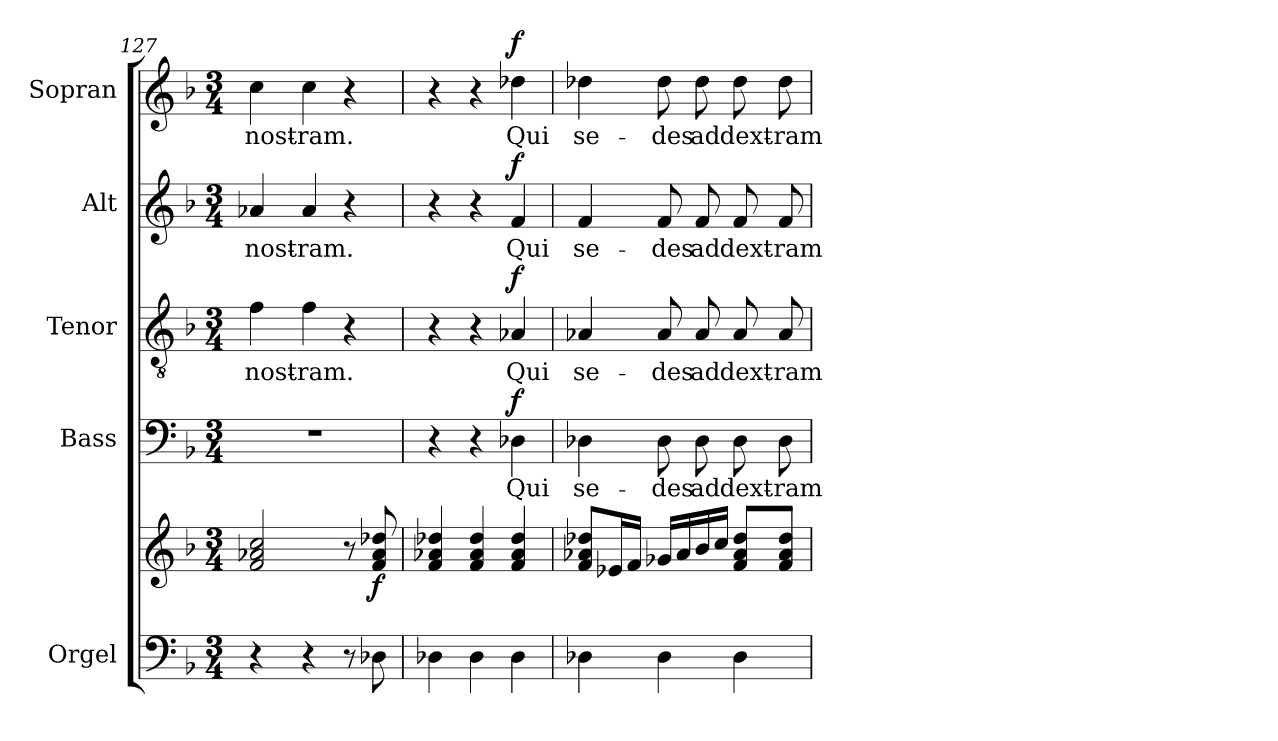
**kern	**kern	**dynam	**kern	**text	**dynam	**kern	**text	**dynam	**kern	**text	**dynam	**kern	**text	**dynam
*part5	*part5	*part5	*part4	*part4	*part4	*part3	*part3	*part3	*part2	*part2	*part2	*part1	*part1	*part1
*staff6	*staff5	*staff5/6	*staff4	*staff4	*staff4	*staff3	*staff3	*staff3	*staff2	*staff2	*staff2	*staff1	*staff1	*staff1
*I"Orgel	*	*	*I"Bass	*	*	*I"Tenor	*	*	*I"Alt	*	*	*I"Sopran	*	*
*I'Org.	*	*	*I'B.	*	*	*I'T.	*	*	*I'A.	*	*	*I'S.	*	*
*clefF4	*clefG2	*	*clefF4	*	*	*clefGv2	*	*	*clefG2	*	*	*clefG2	*	*
*k[b-]	*k[b-]	*	*k[b-]	*	*	*k[b-]	*	*	*k[b-]	*	*	*k[b-]	*	*
*F:	*F:	*	*F:	*	*	*F:	*	*	*F:	*	*	*F:	*	*
*M3/4	*M3/4	*	*M3/4	*	*	*M3/4	*	*	*M3/4	*	*	*M3/4	*	*
=127	=127	=127	=127	=127	=127	=127	=127	=127	=127	=127	=127	=127	=127	=127
!	!	!	!	!	!	!	!LO:LY:b	!	!	!LO:LY:b	!	!	!LO:LY:b	!
4r	2f/ 2a-X/ 2cc/	.	2.r	.	.	4f\	nost-	.	4a-X/	nost-	.	4cc\	nost-	.
!	!	!	!	!	!	!	!LO:LY:b	!	!	!LO:LY:b	!	!	!LO:LY:b	!
4r	.	.	.	.	.	4f\	-ram.	.	4a-/	-ram.	.	4cc\	-ram.	.
8r	8r	.	.	.	.	4r	.	.	4r	.	.	4r	.	.
!	!	!LO:DY:b	!	!	!	!	!	!	!	!	!	!	!	!
8D-X\	8f/ 8a-/ 8dd-X/	f	.	.	.	.	.	.	.	.	.	.	.	.
=128	=128	=128	=128	=128	=128	=128	=128	=128	=128	=128	=128	=128	=128	=128
4D-X\	4f/ 4a-X/ 4dd-X/	.	4r	.	.	4r	.	.	4r	.	.	4r	.	.
4D-\	4f/ 4a-/ 4dd-/	.	4r	.	.	4r	.	.	4r	.	.	4r	.	.
!	!	!	!	!LO:LY:b	!LO:DY:a	!	!LO:LY:b	!LO:DY:a	!	!LO:LY:b	!LO:DY:a	!	!LO:LY:b	!LO:DY:a
4D-\	4f/ 4a-/ 4dd-/	.	4D-X\	Qui	f	4A-X/	Qui	f	4f/	Qui	f	4dd-X\	Qui	f
=129	=129	=129	=129	=129	=129	=129	=129	=129	=129	=129	=129	=129	=129	=129
!	!	!	!	!LO:LY:b	!	!	!LO:LY:b	!	!	!LO:LY:b	!	!	!LO:LY:b	!
4D-X\	8f/ 8a-X/ 8dd-X/L	.	4D-X\	se-	.	4A-X/	se-	.	4f/	se-	.	4dd-X\	se-	.
.	16e-X/L	.	.	.	.	.	.	.	.	.	.	.	.	.
.	16f/JJ	.	.	.	.	.	.	.	.	.	.	.	.	.
!	!	!	!	!LO:LY:b	!	!	!LO:LY:b	!	!	!LO:LY:b	!	!	!LO:LY:b	!
4D-\	16g-X/LL	.	8D-\	-des	.	8A-/	-des	.	8f/	-des	.	8dd-\	-des	.
.	16a-/	.	.	.	.	.	.	.	.	.	.	.	.	.
!	!	!	!	!LO:LY:b	!	!	!LO:LY:b	!	!	!LO:LY:b	!	!	!LO:LY:b	!
.	16b-/	.	8D-\	ad	.	8A-/	ad	.	8f/	ad	.	8dd-\	ad	.
.	16cc/JJ	.	.	.	.	.	.	.	.	.	.	.	.	.
!	!	!	!	!LO:LY:b	!	!	!LO:LY:b	!	!	!LO:LY:b	!	!	!LO:LY:b	!
4D-\	8f/ 8a-/ 8dd-/L	.	8D-\	dext-	.	8A-/	dext-	.	8f/	dext-	.	8dd-\	dext-	.
!	!	!	!	!LO:LY:b	!	!	!LO:LY:b	!	!	!LO:LY:b	!	!	!LO:LY:b	!
.	8f/ 8a-/ 8dd-/J	.	8D-\	-ram	.	8A-/	-ram	.	8f/	-ram	.	8dd-\	-ram	.
=	=	=	=	=	=	=	=	=	=	=	=	=	=	=
*-	*-	*-	*-	*-	*-	*-	*-	*-	*-	*-	*-	*-	*-	*-
